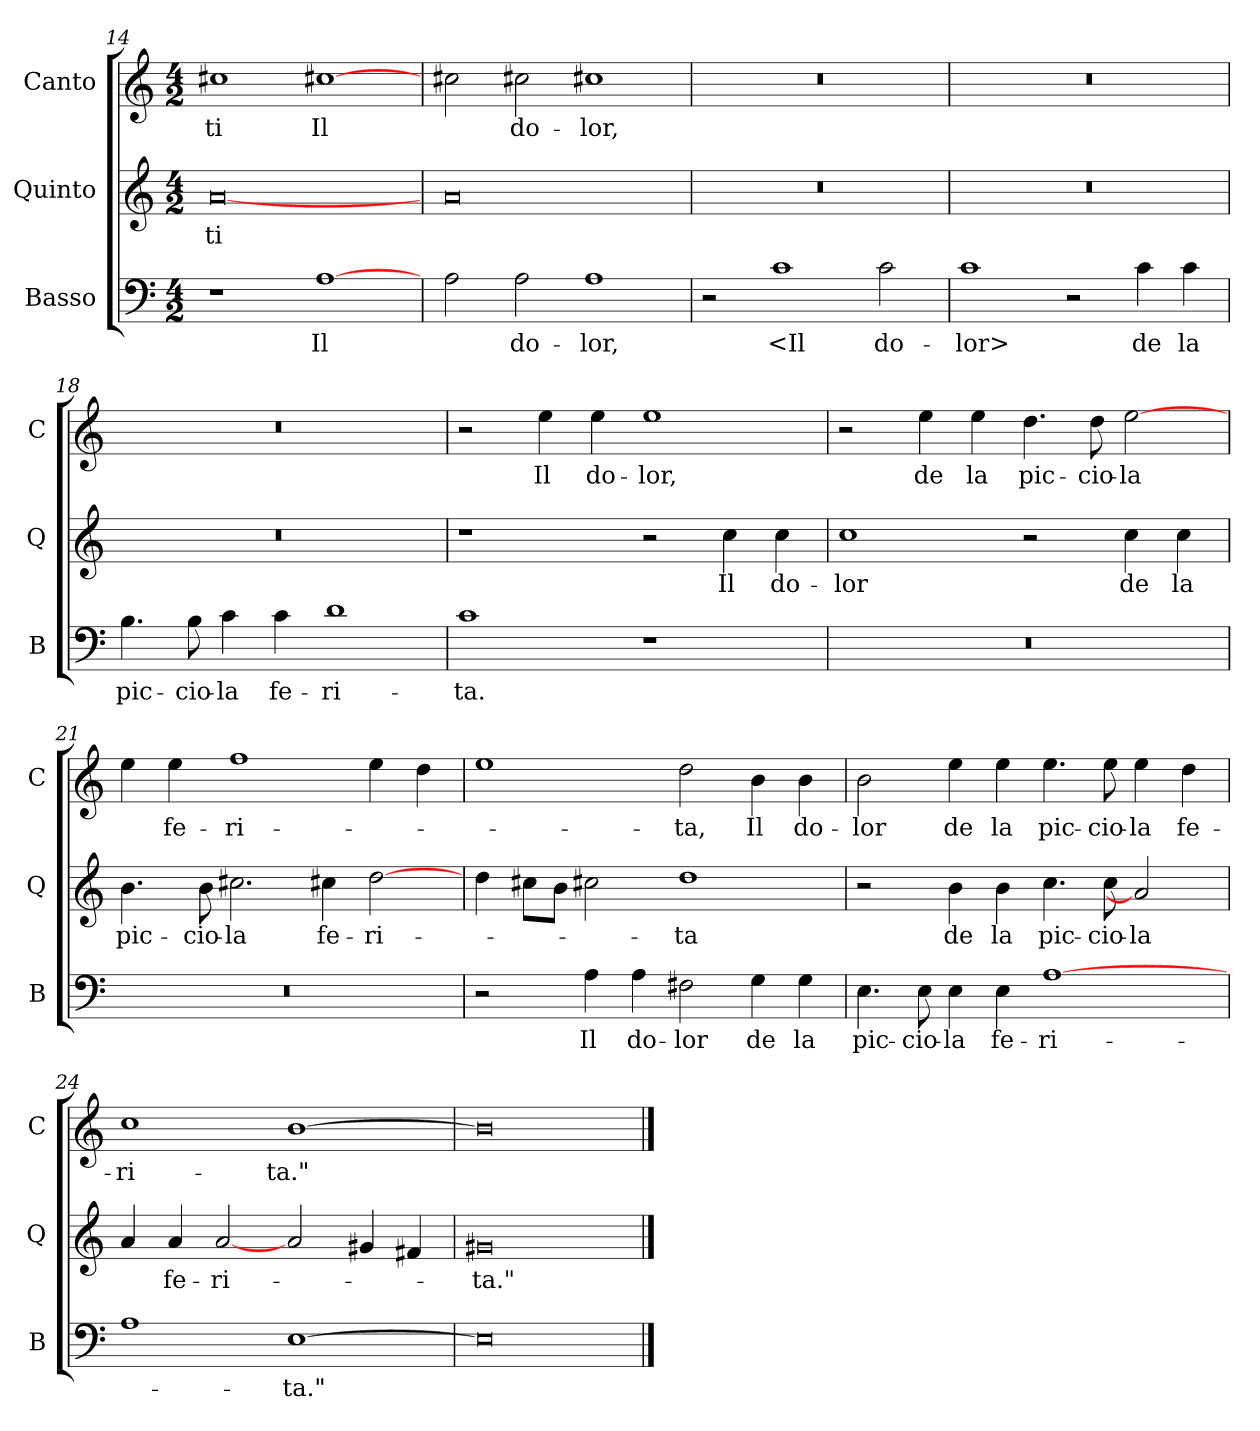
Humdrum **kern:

**kern	**text	**kern	**text	**kern	**text
*part3	*part3	*part2	*part2	*part1	*part1
*staff3	*staff3	*staff2	*staff2	*staff1	*staff1
*I"Basso	*	*I"Quinto	*	*I"Canto	*
*I'B	*	*I'Q	*	*I'C	*
*clefF4	*	*clefG2	*	*clefG2	*
*k[]	*	*k[]	*	*k[]	*
*M4/2	*	*M4/2	*	*M4/2	*
=14	=14	=14	=14	=14	=14
1r	.	[0a	-ti	1cc#X	-ti
[1A	Il	.	.	[1cc#X	Il
=15	=15	=15	=15	=15	=15
2A	.	0a	.	2cc#X	.
2A	do-	.	.	2cc#X	do-
1A	-lor,	.	.	1cc#X	-lor,
=16	=16	=16	=16	=16	=16
2r	.	0r	.	0r	.
1c	<Il	.	.	.	.
2c	do-	.	.	.	.
=17	=17	=17	=17	=17	=17
1c	-lor>	0r	.	0r	.
2r	.	.	.	.	.
4c	de	.	.	.	.
4c	la	.	.	.	.
=18	=18	=18	=18	=18	=18
4.B	pic-	0r	.	0r	.
8B	-cio-	.	.	.	.
4c	-la	.	.	.	.
4c	fe-	.	.	.	.
1d	-ri-	.	.	.	.
=19	=19	=19	=19	=19	=19
1c	-ta.	1r	.	2r	.
.	.	.	.	4ee	Il
.	.	.	.	4ee	do-
1r	.	2r	.	1ee	-lor,
.	.	4cc	Il	.	.
.	.	4cc	do-	.	.
=20	=20	=20	=20	=20	=20
0r	.	1cc	-lor	2r	.
.	.	.	.	4ee	de
.	.	.	.	4ee	la
.	.	2r	.	4.dd	pic-
.	.	.	.	8dd	-cio-
.	.	4cc	de	[2ee	-la
.	.	4cc	la	.	.
=21	=21	=21	=21	=21	=21
0r	.	4.b	pic-	4ee	.
.	.	.	.	4ee	fe-
.	.	8b	-cio-	.	.
.	.	2.cc#X	-la	1ff	-ri-
.	.	4cc#X	fe-	.	.
.	.	[2dd	-ri-	4ee	.
.	.	.	.	4dd	.
=22	=22	=22	=22	=22	=22
2r	.	4dd	.	1ee	.
.	.	8cc#XL	.	.	.
.	.	8bJ	.	.	.
4A	Il	2cc#X	.	.	.
4A	do-	.	.	.	.
2F#X	-lor	1dd	-ta	2dd	-ta,
4G	de	.	.	4b	Il
4G	la	.	.	4b	do-
=23	=23	=23	=23	=23	=23
4.E	pic-	2r	.	2b	-lor
8E	-cio-	.	.	.	.
4E	-la	4b	de	4ee	de
4E	fe-	4b	la	4ee	la
[1A	-ri-	4.cc	pic-	4.ee	pic-
.	.	8cc	-cio-	8ee	-cio-
.	.	2a]	-la	4ee	-la
.	.	.	.	4dd	fe-
=24	=24	=24	=24	=24	=24
1A	.	4a	.	1cc	-ri-
.	.	4a	fe-	.	.
.	.	[2a	-ri-	.	.
[1E	-ta."	2a	.	[1b	-ta."
.	.	4g#X	.	.	.
.	.	4f#X	.	.	.
=25	=25	=25	=25	=25	=25
0E]	.	0g#X	-ta."	0b]	.
==	==	==	==	==	==
*-	*-	*-	*-	*-	*-
